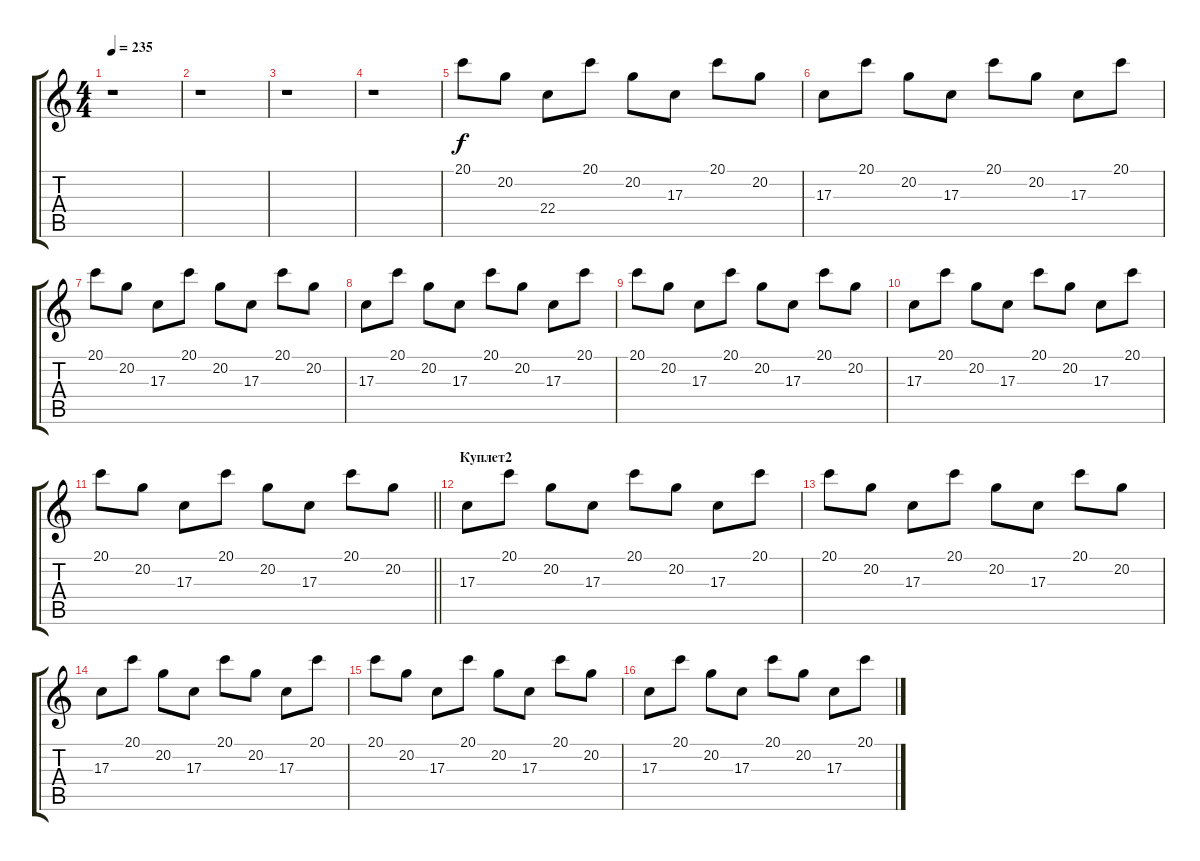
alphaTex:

\track "" {instrument lead1square}
\staff {score tabs}
\tuning (E4 B3 G3 D3 A2 E2) {hide}
\ts (4 4)
\tempo 235
\clef g2
\ks c
r.1{dy f} |
r.1 |
r.1 |
r.1 |
20.1.8 20.2.8 22.4.8 20.1.8 20.2.8 17.3.8 20.1.8 20.2.8 |
17.3.8 20.1.8 20.2.8 17.3.8 20.1.8 20.2.8 17.3.8 20.1.8 |
20.1.8 20.2.8 17.3.8 20.1.8 20.2.8 17.3.8 20.1.8 20.2.8 |
17.3.8 20.1.8 20.2.8 17.3.8 20.1.8 20.2.8 17.3.8 20.1.8 |
20.1.8 20.2.8 17.3.8 20.1.8 20.2.8 17.3.8 20.1.8 20.2.8 |
17.3.8 20.1.8 20.2.8 17.3.8 20.1.8 20.2.8 17.3.8 20.1.8 |
\barLineRight lightlight
20.1.8 20.2.8 17.3.8 20.1.8 20.2.8 17.3.8 20.1.8 20.2.8 |
\section ("" "Куплет2")
17.3.8 20.1.8 20.2.8 17.3.8 20.1.8 20.2.8 17.3.8 20.1.8 |
20.1.8 20.2.8 17.3.8 20.1.8 20.2.8 17.3.8 20.1.8 20.2.8 |
17.3.8 20.1.8 20.2.8 17.3.8 20.1.8 20.2.8 17.3.8 20.1.8 |
20.1.8 20.2.8 17.3.8 20.1.8 20.2.8 17.3.8 20.1.8 20.2.8 |
17.3.8 20.1.8 20.2.8 17.3.8 20.1.8 20.2.8 17.3.8 20.1.8
